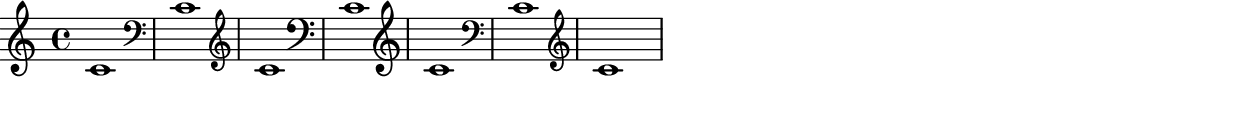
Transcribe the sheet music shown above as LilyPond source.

%% Generated by lilypond-book.py
%% Options: [exampleindent=10.16\mm,indent=0\mm,line-width=160\mm]
\include "lilypond-book-preamble.ly"


% ****************************************************************
% Start cut-&-pastable-section
% ****************************************************************



\paper {
  indent = 0\mm
  line-width = 160\mm
  % offset the left padding, also add 1mm as lilypond creates cropped
  % images with a little space on the right
  line-width = #(- line-width (* mm  3.000000) (* mm 1))
}

\layout {
  
}





% ****************************************************************
% ly snippet:
% ****************************************************************
\sourcefilename "keep-change-clefs-full-sized.ly"
\sourcefileline 0
%% DO NOT EDIT this file manually; it is automatically
%% generated from LSR http://lsr.dsi.unimi.it
%% Make any changes in LSR itself, or in Documentation/snippets/new/ ,
%% and then run scripts/auxiliar/makelsr.py
%%
%% This file is in the public domain.
\version "2.17.6"

\header {
%% Translation of GIT committish: 56145dfed8f19bb34459d5b40cab388776d2ec49
  texidoces = "
Cuando se produce un cambio de clave, el símbolo de clave se imprime a
un tamaño menor que la clave inicial.  Esto se puede ajustar con
@code{full-size-change}.

"
  doctitlees = "Mantener el tamaño del símbolo en los cambios de clave"

%% Translation of GIT committish: 64d521c30b929ac9be37823df577b8f02c8cf0ee
  texidocfr = "
Le symbole imprimé lors d'un changement de clef est plus petit que la
clef initiale.  La taille s'ajuste à l'aide de la propriété
@code{full-size-change}.

"
  doctitlefr = "Maintien de la taille de clef lors d'un changement"

  lsrtags = "pitches, tweaks-and-overrides"

  texidoc = "
When a clef is changed, the clef sign displayed is smaller than the
initial clef.  This can be overridden with @code{full-size-change}.

"
  doctitle = "Keep change clefs full sized"
} % begin verbatim


\relative c' {
  \clef "treble"
  c1
  \clef "bass"
  c1
  \clef "treble"
  c1
  \override Staff.Clef.full-size-change = ##t
  \clef "bass"
  c1
  \clef "treble"
  c1
  \revert Staff.Clef.full-size-change
  \clef "bass"
  c1
  \clef "treble"
  c1
}



% ****************************************************************
% end ly snippet
% ****************************************************************
